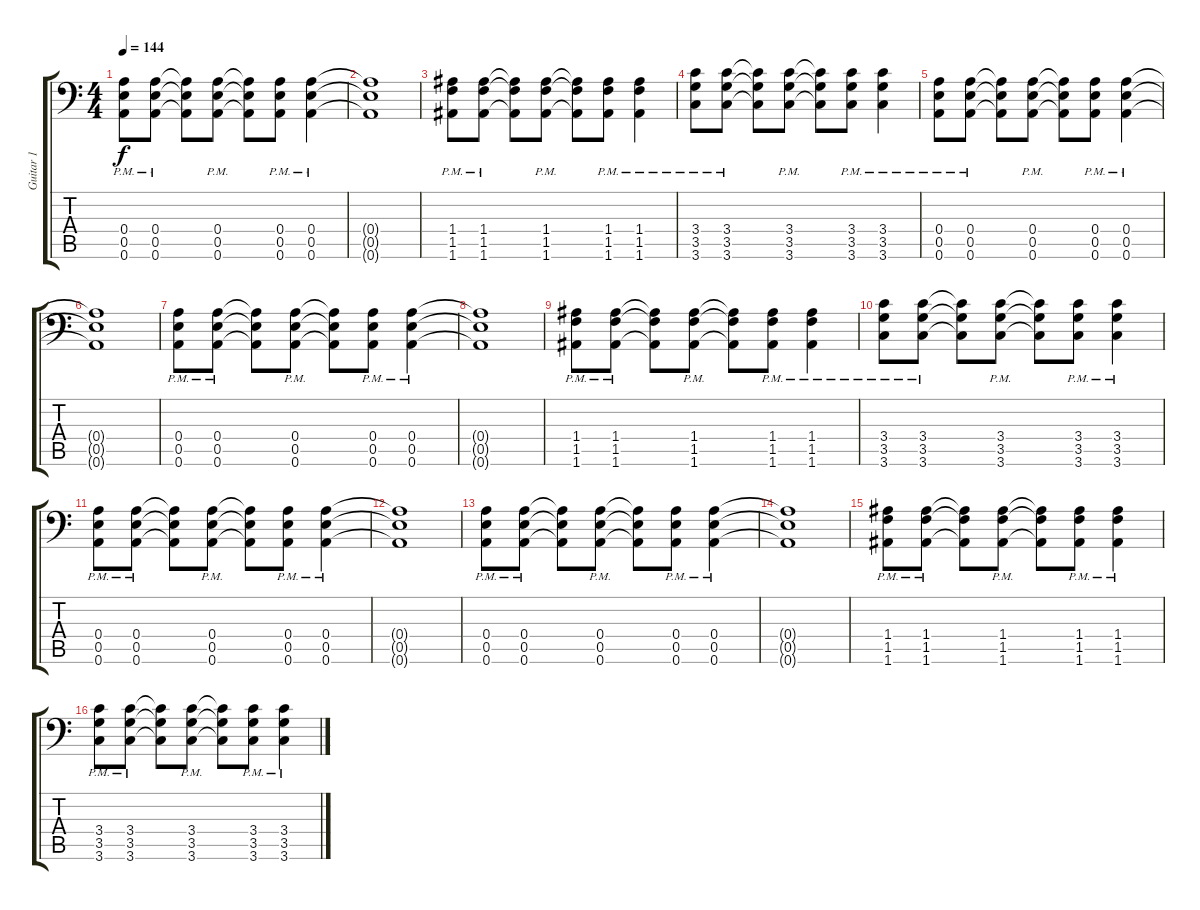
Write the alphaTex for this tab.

\track ("Guitar 1" "Guitar 1") {instrument acousticguitarsteel}
\staff {score tabs}
\tuning (B3 Gb3 D3 A2 E2 A1) {hide}
\ts (4 4)
\tempo 144
\clef f4
\ks c
(0.4{pm} 0.5{pm} 0.6{pm}).8{dy f} (0.4{pm} 0.5{pm} 0.6{pm}).8 (0.4{t} 0.5{t} 0.6{t}).8 (0.4{pm} 0.5{pm} 0.6{pm}).8 (0.4{t} 0.5{t} 0.6{t}).8 (0.4{pm} 0.5{pm} 0.6{pm}).8 (0.4{pm} 0.5{pm} 0.6{pm}).4 |
(0.4{t} 0.5{t} 0.6{t}).1 |
(1.4{pm} 1.5{pm} 1.6{pm}).8 (1.4{pm} 1.5{pm} 1.6{pm}).8 (1.4{t} 1.5{t} 1.6{t}).8 (1.4{pm} 1.5{pm} 1.6{pm}).8 (1.4{t} 1.5{t} 1.6{t}).8 (1.4{pm} 1.5{pm} 1.6{pm}).8 (1.4{pm} 1.5{pm} 1.6{pm}).4 |
(3.4{pm} 3.5{pm} 3.6{pm}).8 (3.4{pm} 3.5{pm} 3.6{pm}).8 (3.4{t} 3.5{t} 3.6{t}).8 (3.4{pm} 3.5{pm} 3.6{pm}).8 (3.4{t} 3.5{t} 3.6{t}).8 (3.4{pm} 3.5{pm} 3.6{pm}).8 (3.4{pm} 3.5{pm} 3.6{pm}).4 |
(0.4{pm} 0.5{pm} 0.6{pm}).8 (0.4{pm} 0.5{pm} 0.6{pm}).8 (0.4{t} 0.5{t} 0.6{t}).8 (0.4{pm} 0.5{pm} 0.6{pm}).8 (0.4{t} 0.5{t} 0.6{t}).8 (0.4{pm} 0.5{pm} 0.6{pm}).8 (0.4{pm} 0.5{pm} 0.6{pm}).4 |
(0.4{t} 0.5{t} 0.6{t}).1 |
(0.4{pm} 0.5{pm} 0.6{pm}).8 (0.4{pm} 0.5{pm} 0.6{pm}).8 (0.4{t} 0.5{t} 0.6{t}).8 (0.4{pm} 0.5{pm} 0.6{pm}).8 (0.4{t} 0.5{t} 0.6{t}).8 (0.4{pm} 0.5{pm} 0.6{pm}).8 (0.4{pm} 0.5{pm} 0.6{pm}).4 |
(0.4{t} 0.5{t} 0.6{t}).1 |
(1.4{pm} 1.5{pm} 1.6{pm}).8 (1.4{pm} 1.5{pm} 1.6{pm}).8 (1.4{t} 1.5{t} 1.6{t}).8 (1.4{pm} 1.5{pm} 1.6{pm}).8 (1.4{t} 1.5{t} 1.6{t}).8 (1.4{pm} 1.5{pm} 1.6{pm}).8 (1.4{pm} 1.5{pm} 1.6{pm}).4 |
(3.4{pm} 3.5{pm} 3.6{pm}).8 (3.4{pm} 3.5{pm} 3.6{pm}).8 (3.4{t} 3.5{t} 3.6{t}).8 (3.4{pm} 3.5{pm} 3.6{pm}).8 (3.4{t} 3.5{t} 3.6{t}).8 (3.4{pm} 3.5{pm} 3.6{pm}).8 (3.4{pm} 3.5{pm} 3.6{pm}).4 |
(0.4{pm} 0.5{pm} 0.6{pm}).8 (0.4{pm} 0.5{pm} 0.6{pm}).8 (0.4{t} 0.5{t} 0.6{t}).8 (0.4{pm} 0.5{pm} 0.6{pm}).8 (0.4{t} 0.5{t} 0.6{t}).8 (0.4{pm} 0.5{pm} 0.6{pm}).8 (0.4{pm} 0.5{pm} 0.6{pm}).4 |
(0.4{t} 0.5{t} 0.6{t}).1 |
(0.4{pm} 0.5{pm} 0.6{pm}).8 (0.4{pm} 0.5{pm} 0.6{pm}).8 (0.4{t} 0.5{t} 0.6{t}).8 (0.4{pm} 0.5{pm} 0.6{pm}).8 (0.4{t} 0.5{t} 0.6{t}).8 (0.4{pm} 0.5{pm} 0.6{pm}).8 (0.4{pm} 0.5{pm} 0.6{pm}).4 |
(0.4{t} 0.5{t} 0.6{t}).1 |
(1.4{pm} 1.5{pm} 1.6{pm}).8 (1.4{pm} 1.5{pm} 1.6{pm}).8 (1.4{t} 1.5{t} 1.6{t}).8 (1.4{pm} 1.5{pm} 1.6{pm}).8 (1.4{t} 1.5{t} 1.6{t}).8 (1.4{pm} 1.5{pm} 1.6{pm}).8 (1.4{pm} 1.5{pm} 1.6{pm}).4 |
(3.4{pm} 3.5{pm} 3.6{pm}).8 (3.4{pm} 3.5{pm} 3.6{pm}).8 (3.4{t} 3.5{t} 3.6{t}).8 (3.4{pm} 3.5{pm} 3.6{pm}).8 (3.4{t} 3.5{t} 3.6{t}).8 (3.4{pm} 3.5{pm} 3.6{pm}).8 (3.4{pm} 3.5{pm} 3.6{pm}).4
